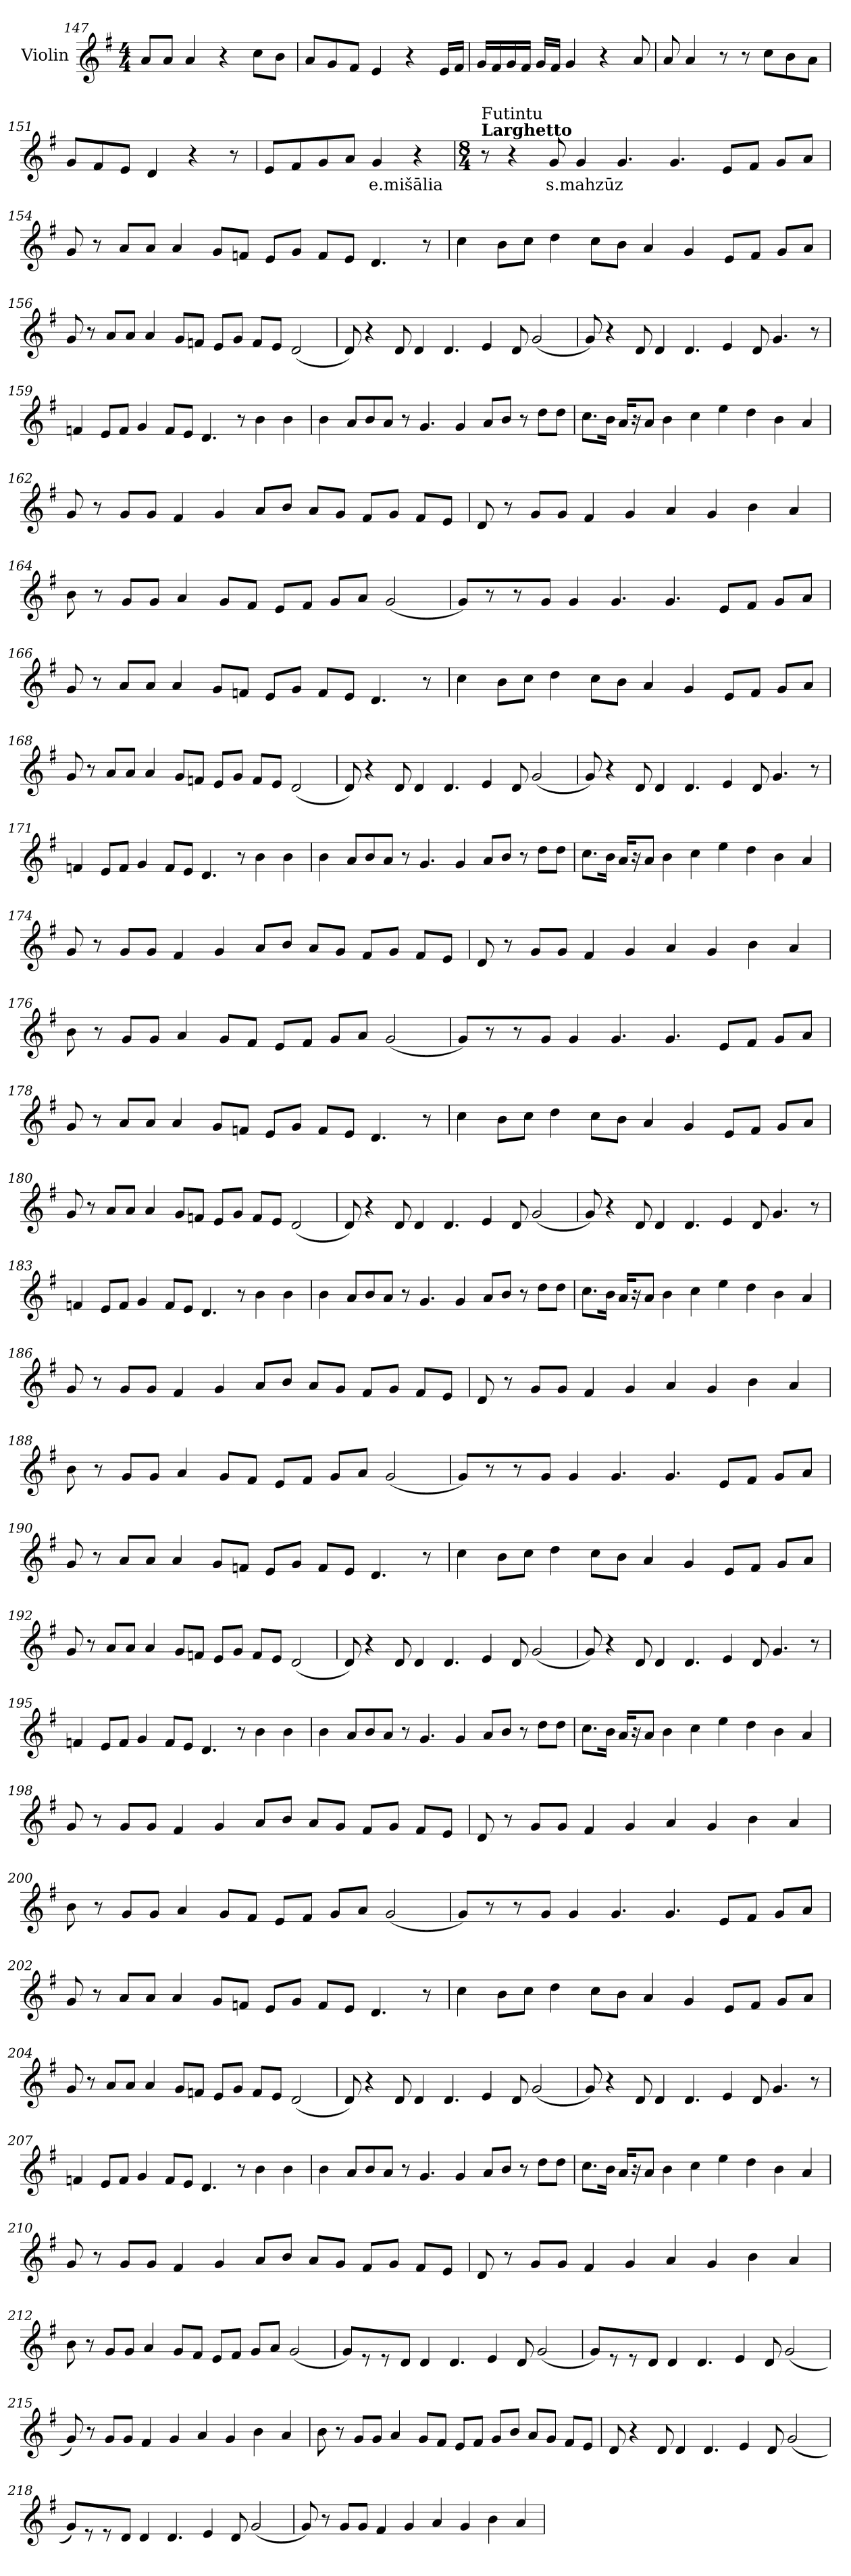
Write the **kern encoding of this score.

**kern	**text
*part1	*part1
*staff1	*staff1
*I"Violin	*
*clefG2	*
*k[f#]	*
*G:	*
*M4/4	*
=147	=147
8a/L	.
8a/J	.
4a/	.
4r	.
8cc\L	.
8b\J	.
=148	=148
8a/L	.
8g/	.
8f#/J	.
4e/	.
4r	.
16e/LL	.
16f#/JJ	.
=149	=149
16g/LL	.
16f#/	.
16g/	.
16f#/JJ	.
16g/LL	.
16f#/JJ	.
4g/	.
4r	.
8a/	.
!!LO:LB:g=z
=150	=150
8a/	.
4a/	.
8r	.
8r	.
8cc\L	.
8b\	.
8a\J	.
=151	=151
8g/L	.
8f#/	.
8e/J	.
4d/	.
4r	.
8r	.
=152	=152
8e/L	.
8f#/	.
8g/	.
8a/J	.
!	!LO:LY:b
4g/	e.mišālia
4r	.
=153	=153
*M8/4	*
*MM100	*
!LO:TX:a:B:t=Larghetto	!
!LO:TX:a:t=Futintu	!
8r	.
4r	.
!	!LO:LY:b
8g/	s.mahzūz
4g/	.
4.g/	.
4.g/	.
8e/L	.
8f#/J	.
8g/L	.
8a/J	.
!!LO:LB:g=z
=154	=154
8g/	.
8r	.
8a/L	.
8a/J	.
4a/	.
8g/L	.
8fn/J	.
8e/L	.
8g/J	.
8f/L	.
8e/J	.
4.d/	.
8r	.
=155	=155
4cc\	.
8b\L	.
8cc\J	.
4dd\	.
8cc\L	.
8b\J	.
4a/	.
4g/	.
8e/L	.
8f#/J	.
8g/L	.
8a/J	.
!!LO:LB:g=z
=156	=156
8g/	.
8r	.
8a/L	.
8a/J	.
4a/	.
8g/L	.
8fn/J	.
8e/L	.
8g/J	.
8f/L	.
8e/J	.
(<2d/	.
=157	=157
8d/)	.
4r	.
8d/	.
4d/	.
4.d/	.
4e/	.
8d/	.
(<2g/	.
!!LO:LB:g=z
=158	=158
8g/)	.
4r	.
8d/	.
4d/	.
4.d/	.
4e/	.
8d/	.
4.g/	.
8r	.
=159	=159
4fn/	.
8e/L	.
8f/J	.
4g/	.
8f/L	.
8e/J	.
4.d/	.
8r	.
4b\	.
4b\	.
!!LO:LB:g=z
=160	=160
4b\	.
8a/L	.
8b/	.
8a/J	.
8r	.
4.g/	.
4g/	.
8a/L	.
8b/J	.
8r	.
8dd\L	.
8dd\J	.
=161	=161
8.cc\L	.
16b\Jk	.
16a/KL	.
16r	.
8a/J	.
4b\	.
4cc\	.
4ee\	.
4dd\	.
4b\	.
4a/	.
!!LO:PB:g=z
=162	=162
8g/	.
8r	.
8g/L	.
8g/J	.
4f#/	.
4g/	.
8a/L	.
8b/J	.
8a/L	.
8g/J	.
8f#/L	.
8g/J	.
8f#/L	.
8e/J	.
=163	=163
8d/	.
8r	.
8g/L	.
8g/J	.
4f#/	.
4g/	.
4a/	.
4g/	.
4b\	.
4a/	.
!!LO:LB:g=z
=164	=164
8b\	.
8r	.
8g/L	.
8g/J	.
4a/	.
8g/L	.
8f#/J	.
8e/L	.
8f#/J	.
8g/L	.
8a/J	.
(<2g/	.
=165	=165
8g/L)	.
8r	.
8r	.
8g/J	.
4g/	.
4.g/	.
4.g/	.
8e/L	.
8f#/J	.
8g/L	.
8a/J	.
!!LO:LB:g=z
=166	=166
8g/	.
8r	.
8a/L	.
8a/J	.
4a/	.
8g/L	.
8fn/J	.
8e/L	.
8g/J	.
8f/L	.
8e/J	.
4.d/	.
8r	.
=167	=167
4cc\	.
8b\L	.
8cc\J	.
4dd\	.
8cc\L	.
8b\J	.
4a/	.
4g/	.
8e/L	.
8f#/J	.
8g/L	.
8a/J	.
!!LO:LB:g=z
=168	=168
8g/	.
8r	.
8a/L	.
8a/J	.
4a/	.
8g/L	.
8fn/J	.
8e/L	.
8g/J	.
8f/L	.
8e/J	.
(<2d/	.
=169	=169
8d/)	.
4r	.
8d/	.
4d/	.
4.d/	.
4e/	.
8d/	.
(<2g/	.
!!LO:LB:g=z
=170	=170
8g/)	.
4r	.
8d/	.
4d/	.
4.d/	.
4e/	.
8d/	.
4.g/	.
8r	.
=171	=171
4fn/	.
8e/L	.
8f/J	.
4g/	.
8f/L	.
8e/J	.
4.d/	.
8r	.
4b\	.
4b\	.
!!LO:LB:g=z
=172	=172
4b\	.
8a/L	.
8b/	.
8a/J	.
8r	.
4.g/	.
4g/	.
8a/L	.
8b/J	.
8r	.
8dd\L	.
8dd\J	.
=173	=173
8.cc\L	.
16b\Jk	.
16a/KL	.
16r	.
8a/J	.
4b\	.
4cc\	.
4ee\	.
4dd\	.
4b\	.
4a/	.
!!LO:LB:g=z
=174	=174
8g/	.
8r	.
8g/L	.
8g/J	.
4f#/	.
4g/	.
8a/L	.
8b/J	.
8a/L	.
8g/J	.
8f#/L	.
8g/J	.
8f#/L	.
8e/J	.
=175	=175
8d/	.
8r	.
8g/L	.
8g/J	.
4f#/	.
4g/	.
4a/	.
4g/	.
4b\	.
4a/	.
!!LO:LB:g=z
=176	=176
8b\	.
8r	.
8g/L	.
8g/J	.
4a/	.
8g/L	.
8f#/J	.
8e/L	.
8f#/J	.
8g/L	.
8a/J	.
(<2g/	.
=177	=177
8g/L)	.
8r	.
8r	.
8g/J	.
4g/	.
4.g/	.
4.g/	.
8e/L	.
8f#/J	.
8g/L	.
8a/J	.
!!LO:PB:g=z
=178	=178
8g/	.
8r	.
8a/L	.
8a/J	.
4a/	.
8g/L	.
8fn/J	.
8e/L	.
8g/J	.
8f/L	.
8e/J	.
4.d/	.
8r	.
=179	=179
4cc\	.
8b\L	.
8cc\J	.
4dd\	.
8cc\L	.
8b\J	.
4a/	.
4g/	.
8e/L	.
8f#/J	.
8g/L	.
8a/J	.
!!LO:LB:g=z
=180	=180
8g/	.
8r	.
8a/L	.
8a/J	.
4a/	.
8g/L	.
8fn/J	.
8e/L	.
8g/J	.
8f/L	.
8e/J	.
(<2d/	.
=181	=181
8d/)	.
4r	.
8d/	.
4d/	.
4.d/	.
4e/	.
8d/	.
(<2g/	.
!!LO:LB:g=z
=182	=182
8g/)	.
4r	.
8d/	.
4d/	.
4.d/	.
4e/	.
8d/	.
4.g/	.
8r	.
=183	=183
4fn/	.
8e/L	.
8f/J	.
4g/	.
8f/L	.
8e/J	.
4.d/	.
8r	.
4b\	.
4b\	.
!!LO:LB:g=z
=184	=184
4b\	.
8a/L	.
8b/	.
8a/J	.
8r	.
4.g/	.
4g/	.
8a/L	.
8b/J	.
8r	.
8dd\L	.
8dd\J	.
=185	=185
8.cc\L	.
16b\Jk	.
16a/KL	.
16r	.
8a/J	.
4b\	.
4cc\	.
4ee\	.
4dd\	.
4b\	.
4a/	.
!!LO:LB:g=z
=186	=186
8g/	.
8r	.
8g/L	.
8g/J	.
4f#/	.
4g/	.
8a/L	.
8b/J	.
8a/L	.
8g/J	.
8f#/L	.
8g/J	.
8f#/L	.
8e/J	.
=187	=187
8d/	.
8r	.
8g/L	.
8g/J	.
4f#/	.
4g/	.
4a/	.
4g/	.
4b\	.
4a/	.
!!LO:LB:g=z
=188	=188
8b\	.
8r	.
8g/L	.
8g/J	.
4a/	.
8g/L	.
8f#/J	.
8e/L	.
8f#/J	.
8g/L	.
8a/J	.
(<2g/	.
=189	=189
8g/L)	.
8r	.
8r	.
8g/J	.
4g/	.
4.g/	.
4.g/	.
8e/L	.
8f#/J	.
8g/L	.
8a/J	.
!!LO:LB:g=z
=190	=190
8g/	.
8r	.
8a/L	.
8a/J	.
4a/	.
8g/L	.
8fn/J	.
8e/L	.
8g/J	.
8f/L	.
8e/J	.
4.d/	.
8r	.
=191	=191
4cc\	.
8b\L	.
8cc\J	.
4dd\	.
8cc\L	.
8b\J	.
4a/	.
4g/	.
8e/L	.
8f#/J	.
8g/L	.
8a/J	.
!!LO:LB:g=z
=192	=192
8g/	.
8r	.
8a/L	.
8a/J	.
4a/	.
8g/L	.
8fn/J	.
8e/L	.
8g/J	.
8f/L	.
8e/J	.
(<2d/	.
=193	=193
8d/)	.
4r	.
8d/	.
4d/	.
4.d/	.
4e/	.
8d/	.
(<2g/	.
!!LO:PB:g=z
=194	=194
8g/)	.
4r	.
8d/	.
4d/	.
4.d/	.
4e/	.
8d/	.
4.g/	.
8r	.
=195	=195
4fn/	.
8e/L	.
8f/J	.
4g/	.
8f/L	.
8e/J	.
4.d/	.
8r	.
4b\	.
4b\	.
!!LO:LB:g=z
=196	=196
4b\	.
8a/L	.
8b/	.
8a/J	.
8r	.
4.g/	.
4g/	.
8a/L	.
8b/J	.
8r	.
8dd\L	.
8dd\J	.
=197	=197
8.cc\L	.
16b\Jk	.
16a/KL	.
16r	.
8a/J	.
4b\	.
4cc\	.
4ee\	.
4dd\	.
4b\	.
4a/	.
!!LO:LB:g=z
=198	=198
8g/	.
8r	.
8g/L	.
8g/J	.
4f#/	.
4g/	.
8a/L	.
8b/J	.
8a/L	.
8g/J	.
8f#/L	.
8g/J	.
8f#/L	.
8e/J	.
=199	=199
8d/	.
8r	.
8g/L	.
8g/J	.
4f#/	.
4g/	.
4a/	.
4g/	.
4b\	.
4a/	.
!!LO:LB:g=z
=200	=200
8b\	.
8r	.
8g/L	.
8g/J	.
4a/	.
8g/L	.
8f#/J	.
8e/L	.
8f#/J	.
8g/L	.
8a/J	.
(<2g/	.
=201	=201
8g/L)	.
8r	.
8r	.
8g/J	.
4g/	.
4.g/	.
4.g/	.
8e/L	.
8f#/J	.
8g/L	.
8a/J	.
!!LO:LB:g=z
=202	=202
8g/	.
8r	.
8a/L	.
8a/J	.
4a/	.
8g/L	.
8fn/J	.
8e/L	.
8g/J	.
8f/L	.
8e/J	.
4.d/	.
8r	.
=203	=203
4cc\	.
8b\L	.
8cc\J	.
4dd\	.
8cc\L	.
8b\J	.
4a/	.
4g/	.
8e/L	.
8f#/J	.
8g/L	.
8a/J	.
!!LO:LB:g=z
=204	=204
8g/	.
8r	.
8a/L	.
8a/J	.
4a/	.
8g/L	.
8fn/J	.
8e/L	.
8g/J	.
8f/L	.
8e/J	.
(<2d/	.
=205	=205
8d/)	.
4r	.
8d/	.
4d/	.
4.d/	.
4e/	.
8d/	.
(<2g/	.
!!LO:LB:g=z
=206	=206
8g/)	.
4r	.
8d/	.
4d/	.
4.d/	.
4e/	.
8d/	.
4.g/	.
8r	.
=207	=207
4fn/	.
8e/L	.
8f/J	.
4g/	.
8f/L	.
8e/J	.
4.d/	.
8r	.
4b\	.
4b\	.
!!LO:LB:g=z
=208	=208
4b\	.
8a/L	.
8b/	.
8a/J	.
8r	.
4.g/	.
4g/	.
8a/L	.
8b/J	.
8r	.
8dd\L	.
8dd\J	.
=209	=209
8.cc\L	.
16b\Jk	.
16a/KL	.
16r	.
8a/J	.
4b\	.
4cc\	.
4ee\	.
4dd\	.
4b\	.
4a/	.
!!LO:PB:g=z
=210	=210
8g/	.
8r	.
8g/L	.
8g/J	.
4f#/	.
4g/	.
8a/L	.
8b/J	.
8a/L	.
8g/J	.
8f#/L	.
8g/J	.
8f#/L	.
8e/J	.
=211	=211
8d/	.
8r	.
8g/L	.
8g/J	.
4f#/	.
4g/	.
4a/	.
4g/	.
4b\	.
4a/	.
!!LO:LB:g=z
=212	=212
8b\	.
8r	.
8g/L	.
8g/J	.
4a/	.
8g/L	.
8f#/J	.
8e/L	.
8f#/J	.
8g/L	.
8a/J	.
(<2g/	.
=213	=213
8g/L)	.
8r	.
8r	.
8d/J	.
4d/	.
4.d/	.
4e/	.
8d/	.
(<2g/	.
!!LO:LB:g=z
=214	=214
8g/L)	.
8r	.
8r	.
8d/J	.
4d/	.
4.d/	.
4e/	.
8d/	.
(<2g/	.
=215	=215
8g/)	.
8r	.
8g/L	.
8g/J	.
4f#/	.
4g/	.
4a/	.
4g/	.
4b\	.
4a/	.
!!LO:LB:g=z
=216	=216
8b\	.
8r	.
8g/L	.
8g/J	.
4a/	.
8g/L	.
8f#/J	.
8e/L	.
8f#/J	.
8g/L	.
8b/J	.
8a/L	.
8g/J	.
8f#/L	.
8e/J	.
=217	=217
8d/	.
4r	.
8d/	.
4d/	.
4.d/	.
4e/	.
8d/	.
(<2g/	.
!!LO:LB:g=z
=218	=218
8g/L)	.
8r	.
8r	.
8d/J	.
4d/	.
4.d/	.
4e/	.
8d/	.
(<2g/	.
=219	=219
8g/)	.
8r	.
8g/L	.
8g/J	.
4f#/	.
4g/	.
4a/	.
4g/	.
4b\	.
4a/	.
=	=
*-	*-
